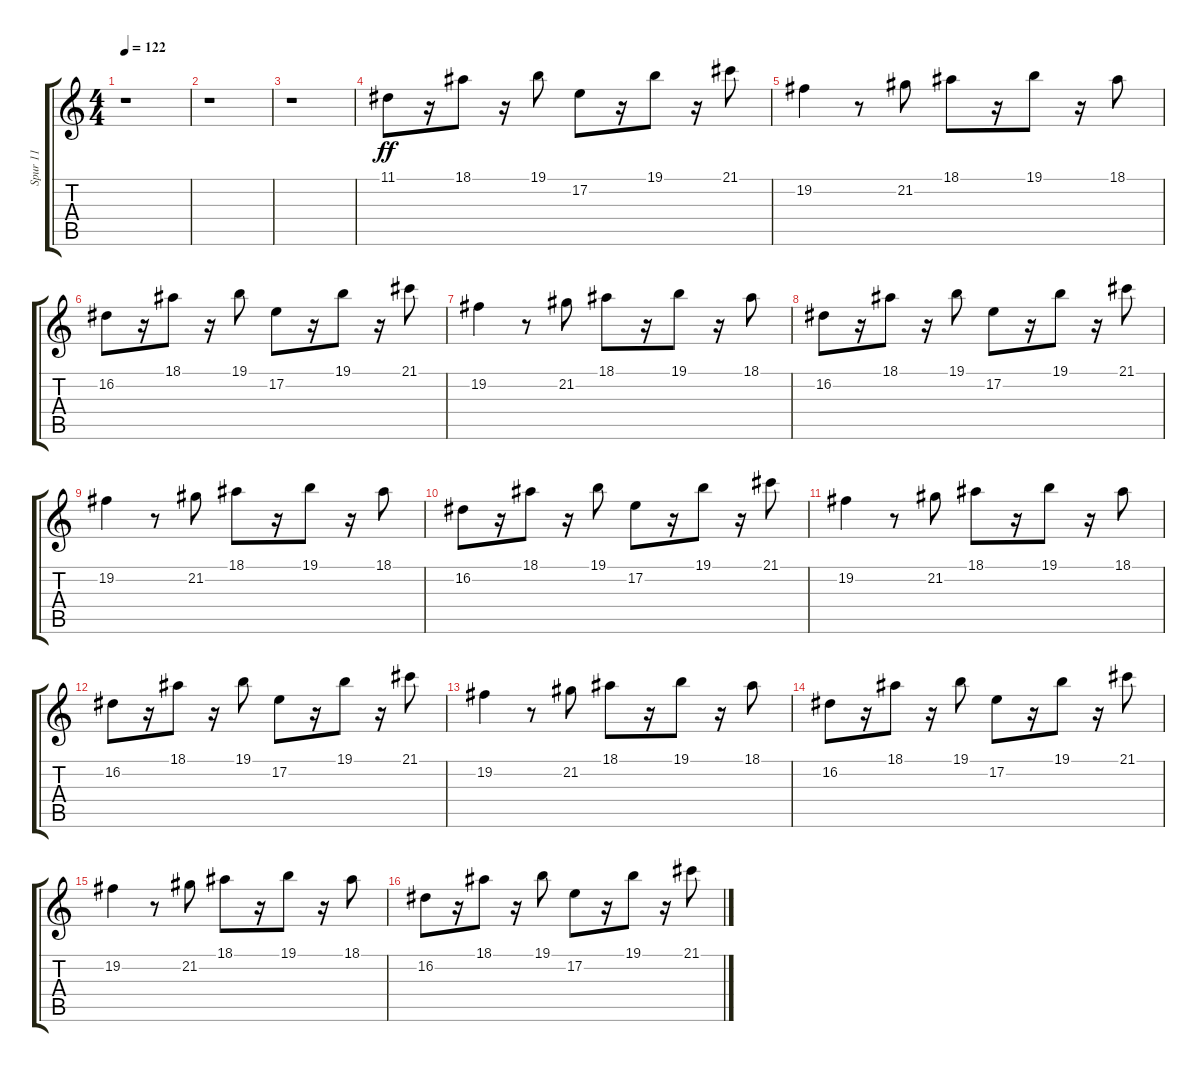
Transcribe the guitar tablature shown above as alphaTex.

\track ("Spur 11" "Spur 11") {instrument fx5brightness}
\staff {score tabs}
\tuning (E4 B3 G3 D3 A2 E2) {hide}
\ts (4 4)
\tempo 122
\clef g2
\ks c
r.1{dy ff} |
r.1 |
r.1 |
11.1.8 r.16 18.1.8 r.16 19.1.8 17.2.8 r.16 19.1.8 r.16 21.1.8 |
19.2.4 r.8 21.2.8 18.1.8 r.16 19.1.8 r.16 18.1.8 |
16.2.8 r.16 18.1.8 r.16 19.1.8 17.2.8 r.16 19.1.8 r.16 21.1.8 |
19.2.4 r.8 21.2.8 18.1.8 r.16 19.1.8 r.16 18.1.8 |
16.2.8 r.16 18.1.8 r.16 19.1.8 17.2.8 r.16 19.1.8 r.16 21.1.8 |
19.2.4 r.8 21.2.8 18.1.8 r.16 19.1.8 r.16 18.1.8 |
16.2.8 r.16 18.1.8 r.16 19.1.8 17.2.8 r.16 19.1.8 r.16 21.1.8 |
19.2.4 r.8 21.2.8 18.1.8 r.16 19.1.8 r.16 18.1.8 |
16.2.8 r.16 18.1.8 r.16 19.1.8 17.2.8 r.16 19.1.8 r.16 21.1.8 |
19.2.4 r.8 21.2.8 18.1.8 r.16 19.1.8 r.16 18.1.8 |
16.2.8 r.16 18.1.8 r.16 19.1.8 17.2.8 r.16 19.1.8 r.16 21.1.8 |
19.2.4 r.8 21.2.8 18.1.8 r.16 19.1.8 r.16 18.1.8 |
16.2.8 r.16 18.1.8 r.16 19.1.8 17.2.8 r.16 19.1.8 r.16 21.1.8
